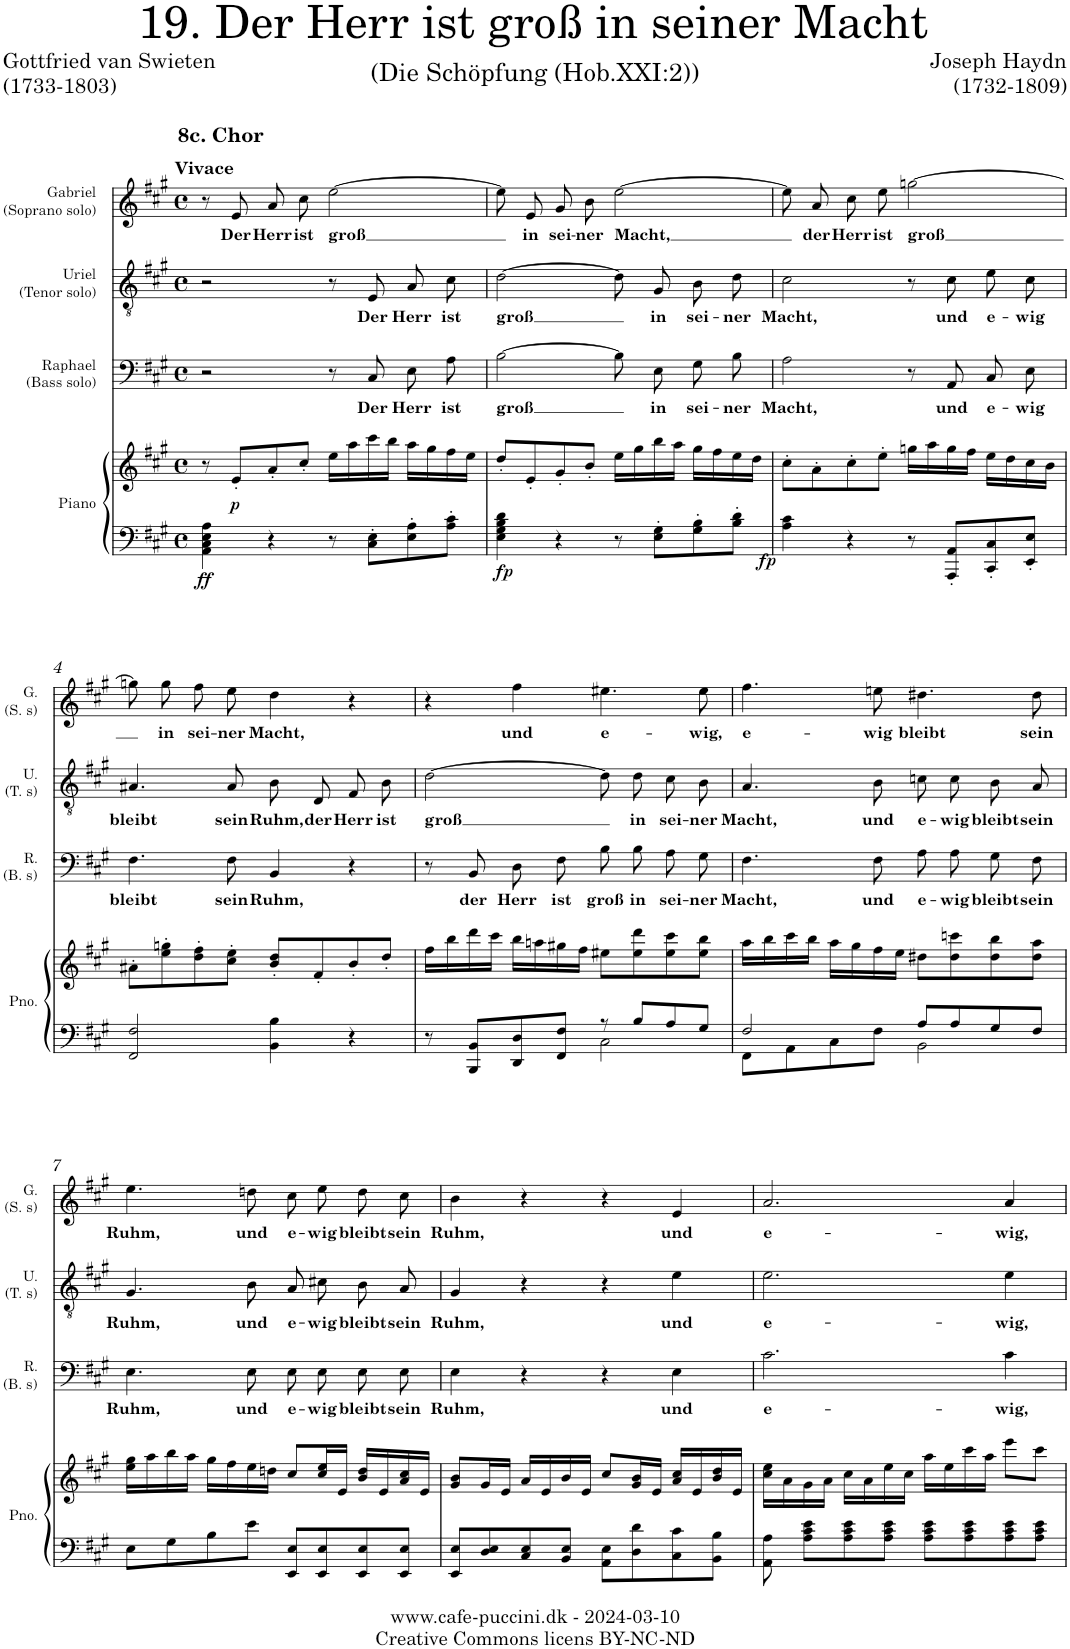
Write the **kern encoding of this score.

**kern	**kern	**dynam	**kern	**text	**kern	**text	**kern	**text
*part4	*part4	*part4	*part3	*part3	*part2	*part2	*part1	*part1
*staff5	*staff4	*staff4/5	*staff3	*staff3	*staff2	*staff2	*staff1	*staff1
*I"Piano	*	*	*I"Raphael (Bass solo)	*	*I"Uriel (Tenor solo)	*	*I"Gabriel (Soprano solo)	*
*I'Pno.	*	*	*I'R. (B. s)	*	*I'U. (T. s)	*	*I'G. (S. s)	*
*clefF4	*clefG2	*	*clefF4	*	*clefGv2	*	*clefG2	*
*k[f#c#g#]	*k[f#c#g#]	*	*k[f#c#g#]	*	*k[f#c#g#]	*	*k[f#c#g#]	*
*M4/4	*M4/4	*	*M4/4	*	*M4/4	*	*M4/4	*
*met(c)	*met(c)	*	*met(c)	*	*met(c)	*	*met(c)	*
=1	=1	=1	=1	=1	=1	=1	=1	=1
!	!	!	!	!	!	!	!LO:TX:a:B:t=Vivace	!
!	!	!	!	!	!	!	!LO:TX:a:B:t=8c. Chor	!
!	!	!LO:DY:b=2	!	!	!	!	!	!
4AA\ 4C#\ 4E\ 4A\	8r	ff	2r	.	2r	.	8r	.
!	!	!LO:DY:b	!	!	!	!	!	!LO:LY:b
.	8e'/L	p	.	.	.	.	8e/	Der
!	!	!	!	!	!	!	!	!LO:LY:b
4r	8a'/	.	.	.	.	.	8a\L	Herr
!	!	!	!	!	!	!	!	!LO:LY:b
.	8cc#'/J	.	.	.	.	.	8cc#\J	ist
!	!	!	!	!	!	!	!	!LO:LY:b
8r	16ee\LL	.	8r	.	8r	.	[2ee\	groß
.	16aa\	.	.	.	.	.	.	.
!	!	!	!	!LO:LY:b	!	!LO:LY:b	!	!
8C#\' 8E\'L	16ccc#\	.	8C#/	Der	8E/	Der	.	.
.	16bb\JJ	.	.	.	.	.	.	.
!	!	!	!	!LO:LY:b	!	!LO:LY:b	!	!
8E\' 8A\'	16aa\LL	.	8E\L	Herr	8A\L	Herr	.	.
.	16gg#\	.	.	.	.	.	.	.
!	!	!	!	!LO:LY:b	!	!LO:LY:b	!	!
8A\' 8c#\'J	16ff#\	.	8A\J	ist	8c#\J	ist	.	.
.	16ee\JJ	.	.	.	.	.	.	.
=2	=2	=2	=2	=2	=2	=2	=2	=2
!	!	!LO:DY:b=2	!	!LO:LY:b	!	!LO:LY:b	!	!
4E\ 4G#\ 4B\ 4d\	8dd'/L	fp	[2B\	groß	[2d\	groß	8ee/L]	.
!	!	!	!	!	!	!	!	!LO:LY:b
.	8e'/	.	.	.	.	.	8e/J	in
!	!	!	!	!	!	!	!	!LO:LY:b
4r	8g#'/	.	.	.	.	.	8g#/L	sei-
!	!	!	!	!	!	!	!	!LO:LY:b
.	8b'/J	.	.	.	.	.	8b/J	-ner
!	!	!	!	!	!	!	!	!LO:LY:b
8r	16ee\LL	.	8B\L]	.	8d\L]	.	[2ee\	Macht,
.	16gg#\	.	.	.	.	.	.	.
!	!	!	!	!LO:LY:b	!	!LO:LY:b	!	!
8E\' 8G#\'L	16bb\	.	8E\J	in	8G#\J	in	.	.
.	16aa\JJ	.	.	.	.	.	.	.
!	!	!	!	!LO:LY:b	!	!LO:LY:b	!	!
8G#\' 8B\'	16gg#\LL	.	8G#\L	sei-	8B\L	sei-	.	.
.	16ff#\	.	.	.	.	.	.	.
!	!	!	!	!LO:LY:b	!	!LO:LY:b	!	!
8B\' 8d\'J	16ee\	.	8B\J	-ner	8d\J	-ner	.	.
.	16dd\JJ	.	.	.	.	.	.	.
=3	=3	=3	=3	=3	=3	=3	=3	=3
!	!	!LO:DY:b=2	!	!LO:LY:b	!	!LO:LY:b	!	!
4A\ 4c#\	8cc#'\L	fp	2A\	Macht,	2c#\	Macht,	8ee\L]	.
!	!	!	!	!	!	!	!	!LO:LY:b
.	8a'\	.	.	.	.	.	8a\J	der
!	!	!	!	!	!	!	!	!LO:LY:b
4r	8cc#'\	.	.	.	.	.	8cc#\L	Herr
!	!	!	!	!	!	!	!	!LO:LY:b
.	8ee'\J	.	.	.	.	.	8ee\J	ist
!	!	!	!	!	!	!	!	!LO:LY:b
8r	16ggn\LL	.	8r	.	8r	.	[2ggn\	groß
.	16aa\	.	.	.	.	.	.	.
!	!	!	!	!LO:LY:b	!	!LO:LY:b	!	!
8AAA/' 8AA/'L	16gg\	.	8AA/	und	8c#\	und	.	.
.	16ff#\JJ	.	.	.	.	.	.	.
!	!	!	!	!LO:LY:b	!	!LO:LY:b	!	!
8CC#/' 8C#/'	16ee\LL	.	8C#\L	e-	8e\L	e-	.	.
.	16dd\	.	.	.	.	.	.	.
!	!	!	!	!LO:LY:b	!	!LO:LY:b	!	!
8EE/' 8E/'J	16cc#\	.	8E\J	-wig	8c#\J	-wig	.	.
.	16b\JJ	.	.	.	.	.	.	.
!!LO:LB:g=z
=4	=4	=4	=4	=4	=4	=4	=4	=4
!	!	!	!	!LO:LY:b	!	!LO:LY:b	!	!
2FF#/ 2F#/	8a#X'\L	.	4.F#\	bleibt	4.A#X/	bleibt	8ggn\L]	.
!	!	!	!	!	!	!	!	!LO:LY:b
.	8ee\' 8ggn\'	.	.	.	.	.	8gg\J	in
!	!	!	!	!	!	!	!	!LO:LY:b
.	8dd\' 8ff#\'	.	.	.	.	.	8ff#\L	sei-
!	!	!	!	!LO:LY:b	!	!LO:LY:b	!	!LO:LY:b
.	8cc#\' 8ee\'J	.	8F#\	sein	8A#/	sein	8ee\J	-ner
!	!	!	!	!LO:LY:b	!	!LO:LY:b	!	!LO:LY:b
4BB\ 4B\	8b/' 8dd/'L	.	4BB/	Ruhm,	8B/L	Ruhm,	4dd\	Macht,
!	!	!	!	!	!	!LO:LY:b	!	!
.	8f#'/	.	.	.	8D/J	der	.	.
!	!	!	!	!	!	!LO:LY:b	!	!
4r	8b'/	.	4r	.	8F#/L	Herr	4r	.
!	!	!	!	!	!	!LO:LY:b	!	!
.	8dd'/J	.	.	.	8B/J	ist	.	.
=5	=5	=5	=5	=5	=5	=5	=5	=5
*^	*	*	*	*	*	*	*	*
!	!	!	!	!	!	!	!LO:LY:b	!	!
8r	2ryy	16ff#\LL	.	8r	.	[2d\	groß	4r	.
.	.	16bb\	.	.	.	.	.	.	.
!	!	!	!	!	!LO:LY:b	!	!	!	!
8BBB/ 8BB/L	.	16ddd\	.	8BB/	der	.	.	.	.
.	.	16ccc#\JJ	.	.	.	.	.	.	.
!	!	!	!	!	!LO:LY:b	!	!	!	!LO:LY:b
8DD/ 8D/	.	16bb\LL	.	8D\L	Herr	.	.	4ff#\	und
.	.	16aan\	.	.	.	.	.	.	.
!	!	!	!	!	!LO:LY:b	!	!	!	!
8FF#/ 8F#/J	.	16gg#X\	.	8F#\J	ist	.	.	.	.
.	.	16ff#\JJ	.	.	.	.	.	.	.
!	!	!	!	!	!LO:LY:b	!	!	!	!LO:LY:b
8r	2C#\	8ee#X\L	.	8B\L	groß	8d\L]	.	4.ee#X\	e-
!	!	!	!	!	!LO:LY:b	!	!LO:LY:b	!	!
8B/L	.	8ee#\ 8ddd\	.	8B\J	in	8d\J	in	.	.
!	!	!	!	!	!LO:LY:b	!	!LO:LY:b	!	!
8A/	.	8ee#\ 8ccc#\	.	8A\L	sei-	8c#\L	sei-	.	.
!	!	!	!	!	!LO:LY:b	!	!LO:LY:b	!	!LO:LY:b
8G#/J	.	8ee#\ 8bb\J	.	8G#\J	-ner	8B\J	-ner	8ee#\	-wig,
=6	=6	=6	=6	=6	=6	=6	=6	=6	=6
!	!	!	!	!	!LO:LY:b	!	!LO:LY:b	!	!LO:LY:b
2F#/	8FF#\L	16aa\LL	.	4.F#\	Macht,	4.A/	Macht,	4.ff#\	e-
.	.	16bb\	.	.	.	.	.	.	.
.	8AA\	16ccc#\	.	.	.	.	.	.	.
.	.	16bb\JJ	.	.	.	.	.	.	.
.	8C#\	16aa\LL	.	.	.	.	.	.	.
.	.	16gg#\	.	.	.	.	.	.	.
!	!	!	!	!	!LO:LY:b	!	!LO:LY:b	!	!LO:LY:b
.	8F#\J	16ff#\	.	8F#\	und	8B\	und	8een\	-wig
.	.	16ee\JJ	.	.	.	.	.	.	.
!	!	!	!	!	!LO:LY:b	!	!LO:LY:b	!	!LO:LY:b
8A/L	2BB\	8dd#X\L	.	8A\L	e-	8cn\L	e-	4.dd#X\	bleibt
!	!	!	!	!	!LO:LY:b	!	!LO:LY:b	!	!
8A/	.	8dd#\ 8cccn\	.	8A\J	-wig	8c\J	-wig	.	.
!	!	!	!	!	!LO:LY:b	!	!LO:LY:b	!	!
8G#/	.	8dd#\ 8bb\	.	8G#\L	bleibt	8B/L	bleibt	.	.
!	!	!	!	!	!LO:LY:b	!	!LO:LY:b	!	!LO:LY:b
8F#/J	.	8dd#\ 8aa\J	.	8F#\J	sein	8A/J	sein	8dd#\	sein
*v	*v	*	*	*	*	*	*	*	*
!!LO:LB:g=z
=7	=7	=7	=7	=7	=7	=7	=7	=7
!	!	!	!	!LO:LY:b	!	!LO:LY:b	!	!LO:LY:b
8E\L	16ee\ 16gg#\LL	.	4.E\	Ruhm,	4.G#/	Ruhm,	4.ee\	Ruhm,
.	16aa\	.	.	.	.	.	.	.
8G#\	16bb\	.	.	.	.	.	.	.
.	16aa\JJ	.	.	.	.	.	.	.
8B\	16gg#\LL	.	.	.	.	.	.	.
.	16ff#\	.	.	.	.	.	.	.
!	!	!	!	!LO:LY:b	!	!LO:LY:b	!	!LO:LY:b
8e\J	16ee\	.	8E\	und	8B\	und	8ddn\	und
.	16ddn\JJ	.	.	.	.	.	.	.
!	!	!	!	!LO:LY:b	!	!LO:LY:b	!	!LO:LY:b
8EE/ 8E/L	8cc#/L	.	8E\L	e-	8A\L	e-	8cc#\L	e-
!	!	!	!	!LO:LY:b	!	!LO:LY:b	!	!LO:LY:b
8EE/ 8E/	16cc#/ 16ee/L	.	8E\J	-wig	8c#X\J	-wig	8ee\J	-wig
.	16e/JJ	.	.	.	.	.	.	.
!	!	!	!	!LO:LY:b	!	!LO:LY:b	!	!LO:LY:b
8EE/ 8E/	16b/ 16dd/LL	.	8E\L	bleibt	8B/L	bleibt	8dd\L	bleibt
.	16e/	.	.	.	.	.	.	.
!	!	!	!	!LO:LY:b	!	!LO:LY:b	!	!LO:LY:b
8EE/ 8E/J	16a/ 16cc#/	.	8E\J	sein	8A/J	sein	8cc#\J	sein
.	16e/JJ	.	.	.	.	.	.	.
=8	=8	=8	=8	=8	=8	=8	=8	=8
!	!	!	!	!LO:LY:b	!	!LO:LY:b	!	!LO:LY:b
8EE/ 8E/L	8g#/ 8b/L	.	4E\	Ruhm,	4G#/	Ruhm,	4b\	Ruhm,
8D/ 8E/	16g#/L	.	.	.	.	.	.	.
.	16e/JJ	.	.	.	.	.	.	.
8C#/ 8E/	16a/LL	.	4r	.	4r	.	4r	.
.	16e/	.	.	.	.	.	.	.
8BB/ 8E/J	16b/	.	.	.	.	.	.	.
.	16e/JJ	.	.	.	.	.	.	.
8AA\ 8E\L	8cc#/L	.	4r	.	4r	.	4r	.
8D\ 8d\	16g#/ 16b/L	.	.	.	.	.	.	.
.	16e/JJ	.	.	.	.	.	.	.
!	!	!	!	!LO:LY:b	!	!LO:LY:b	!	!LO:LY:b
8C#\ 8c#\	16a/ 16cc#/LL	.	4E\	und	4e\	und	4e/	und
.	16e/	.	.	.	.	.	.	.
8BB\ 8B\J	16b/ 16dd/	.	.	.	.	.	.	.
.	16e/JJ	.	.	.	.	.	.	.
=9	=9	=9	=9	=9	=9	=9	=9	=9
!	!	!	!	!LO:LY:b	!	!LO:LY:b	!	!LO:LY:b
8AA\ 8A\	16cc#\ 16ee\LL	.	2.c#\	e-	2.e\	e-	2.a/	e-
.	16a\	.	.	.	.	.	.	.
8A\ 8c#\ 8e\L	16g#\	.	.	.	.	.	.	.
.	16a\JJ	.	.	.	.	.	.	.
8A\ 8c#\ 8e\	16cc#\LL	.	.	.	.	.	.	.
.	16a\	.	.	.	.	.	.	.
8A\ 8c#\ 8e\J	16ee\	.	.	.	.	.	.	.
.	16cc#\JJ	.	.	.	.	.	.	.
8A\ 8c#\ 8e\L	16aa\LL	.	.	.	.	.	.	.
.	16ee\	.	.	.	.	.	.	.
8A\ 8c#\ 8e\	16ccc#\	.	.	.	.	.	.	.
.	16aa\JJ	.	.	.	.	.	.	.
!	!	!	!	!LO:LY:b	!	!LO:LY:b	!	!LO:LY:b
8A\ 8c#\ 8e\	8eee\L	.	4c#\	-wig,	4e\	-wig,	4a/	-wig,
8A\ 8c#\ 8e\J	8ccc#\J	.	.	.	.	.	.	.
=	=	=	=	=	=	=	=	=
*-	*-	*-	*-	*-	*-	*-	*-	*-
